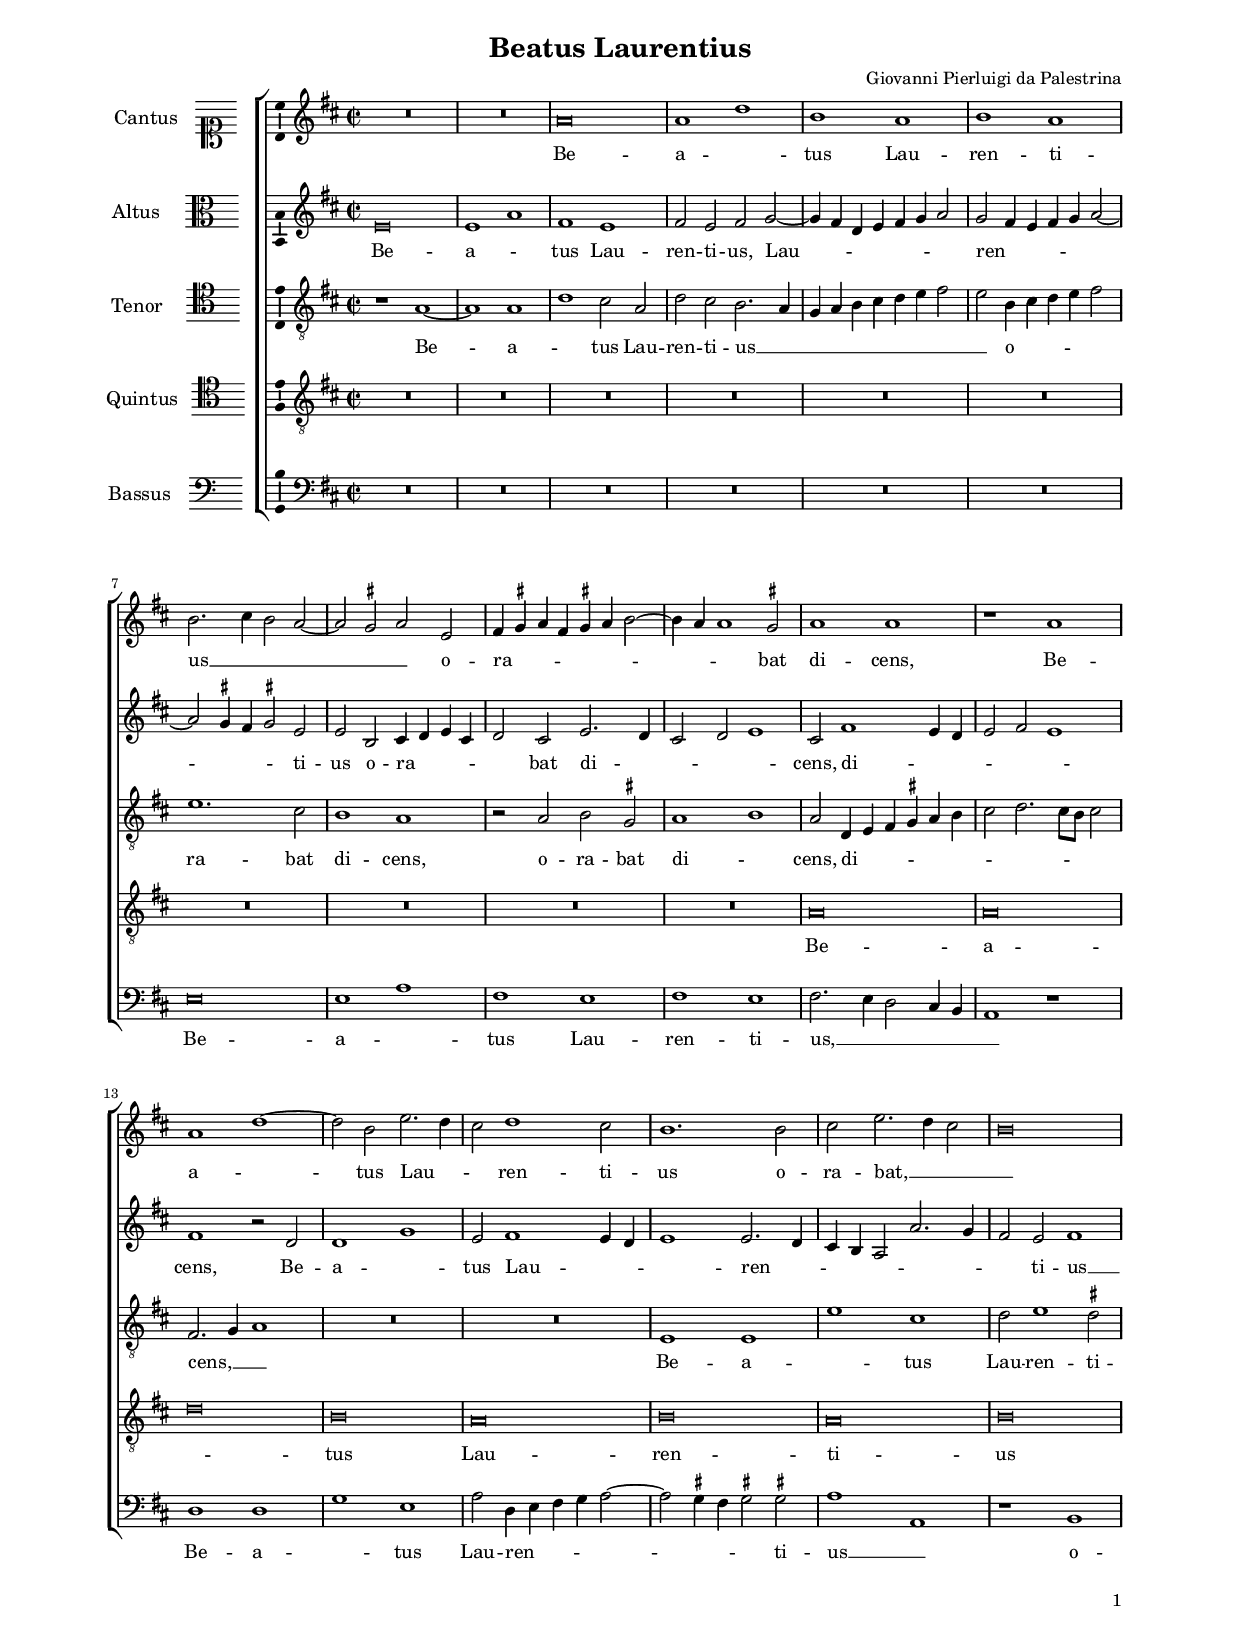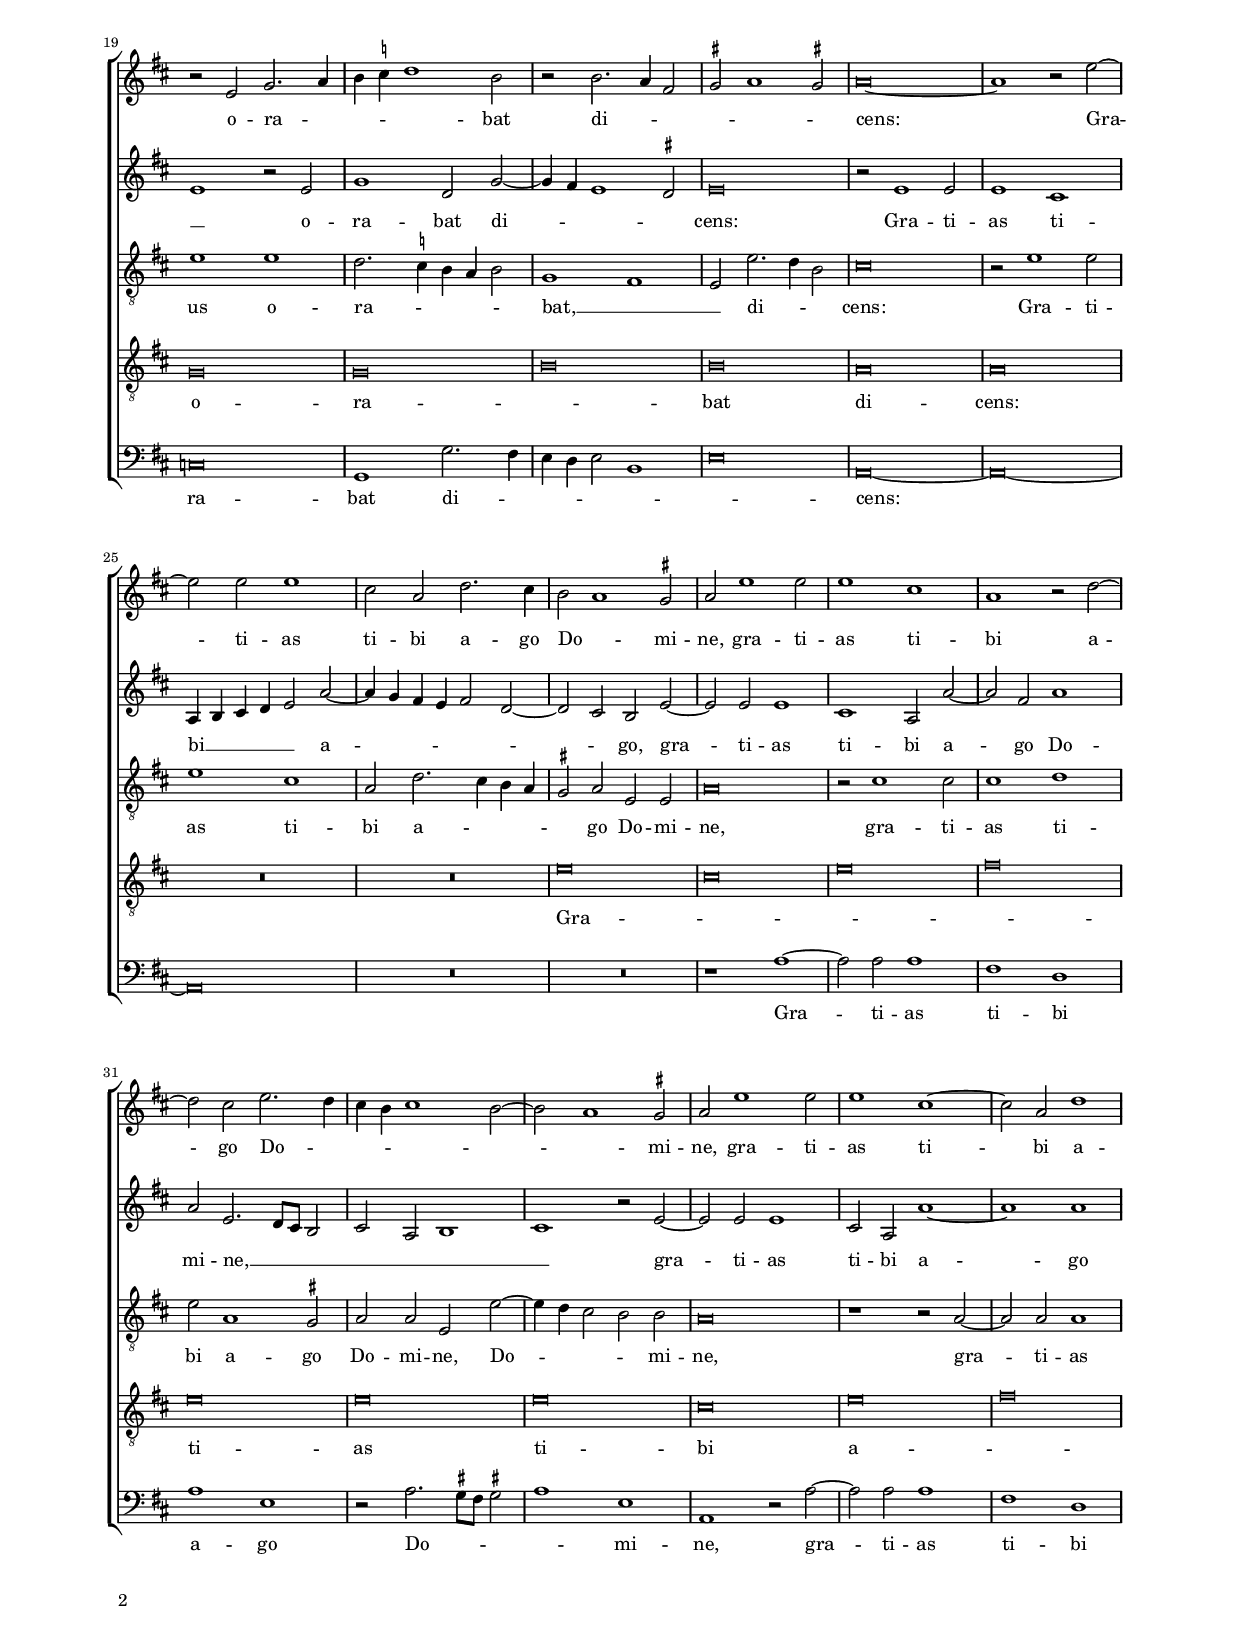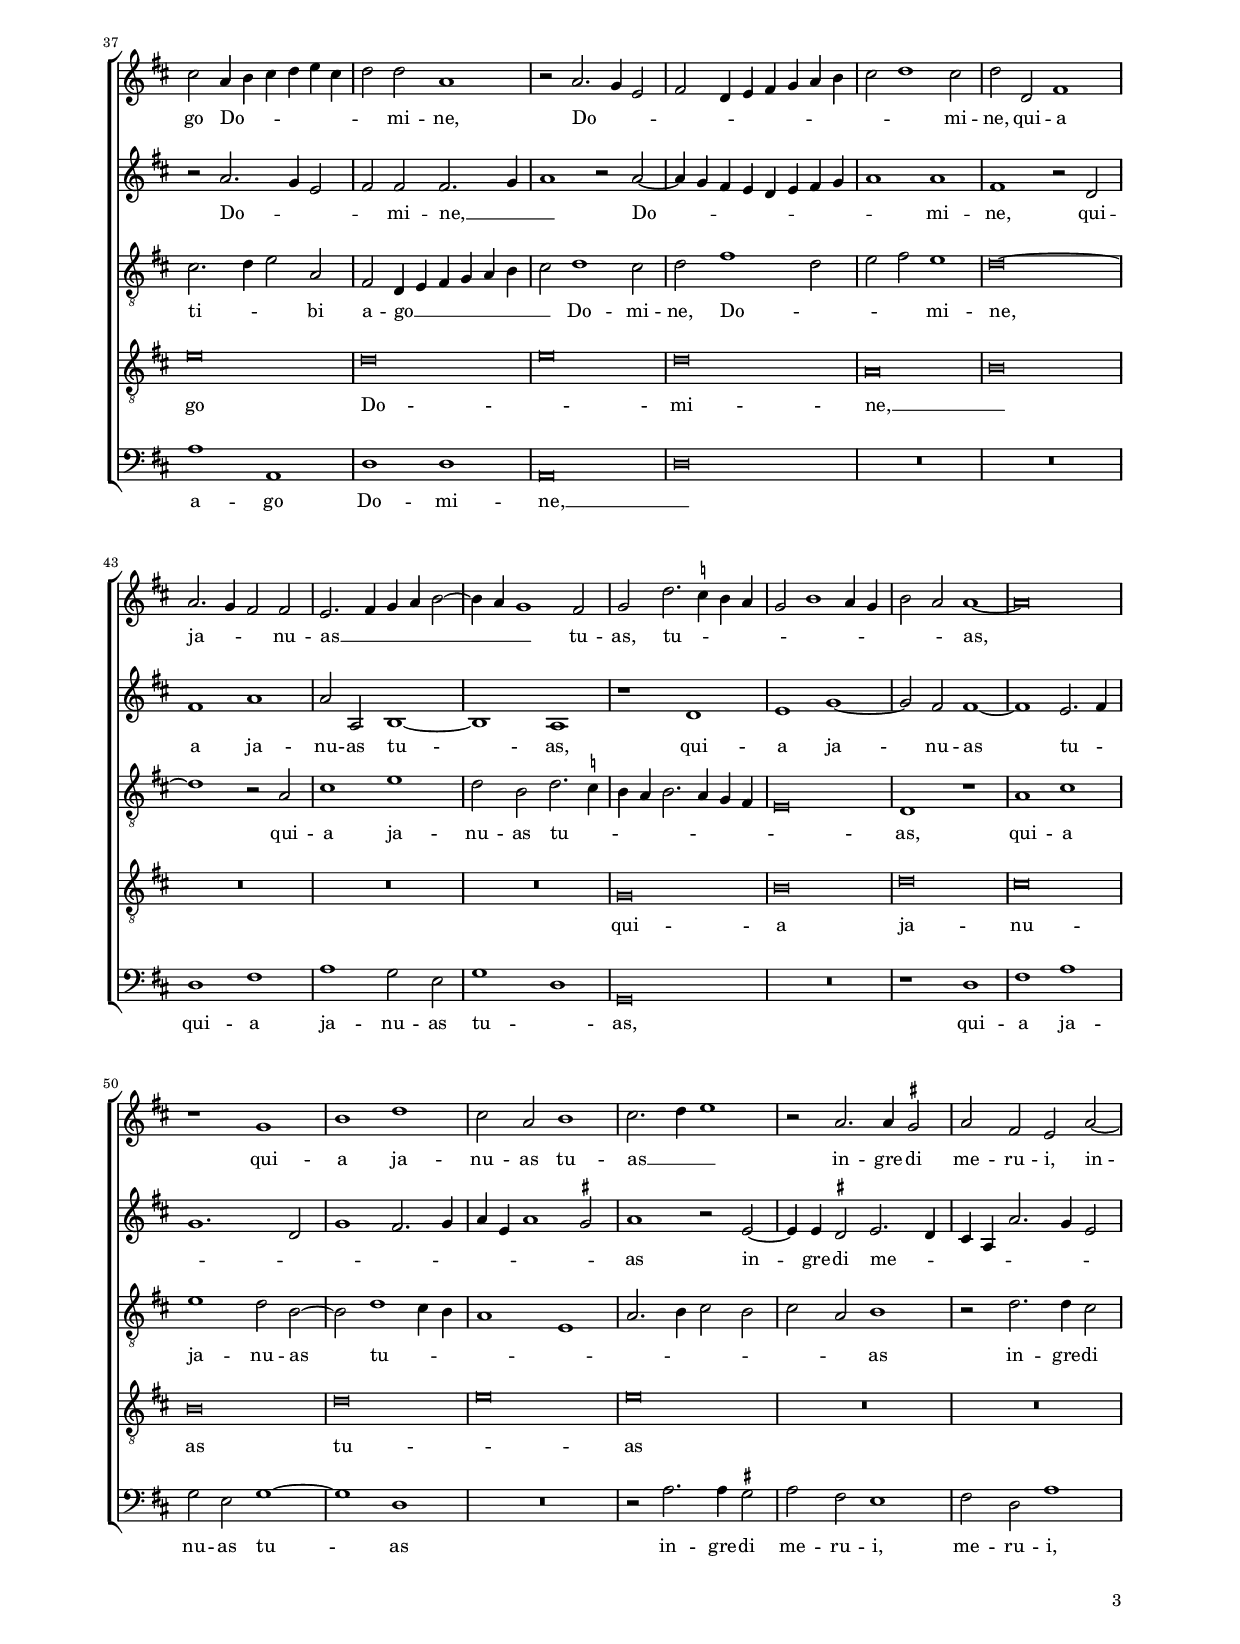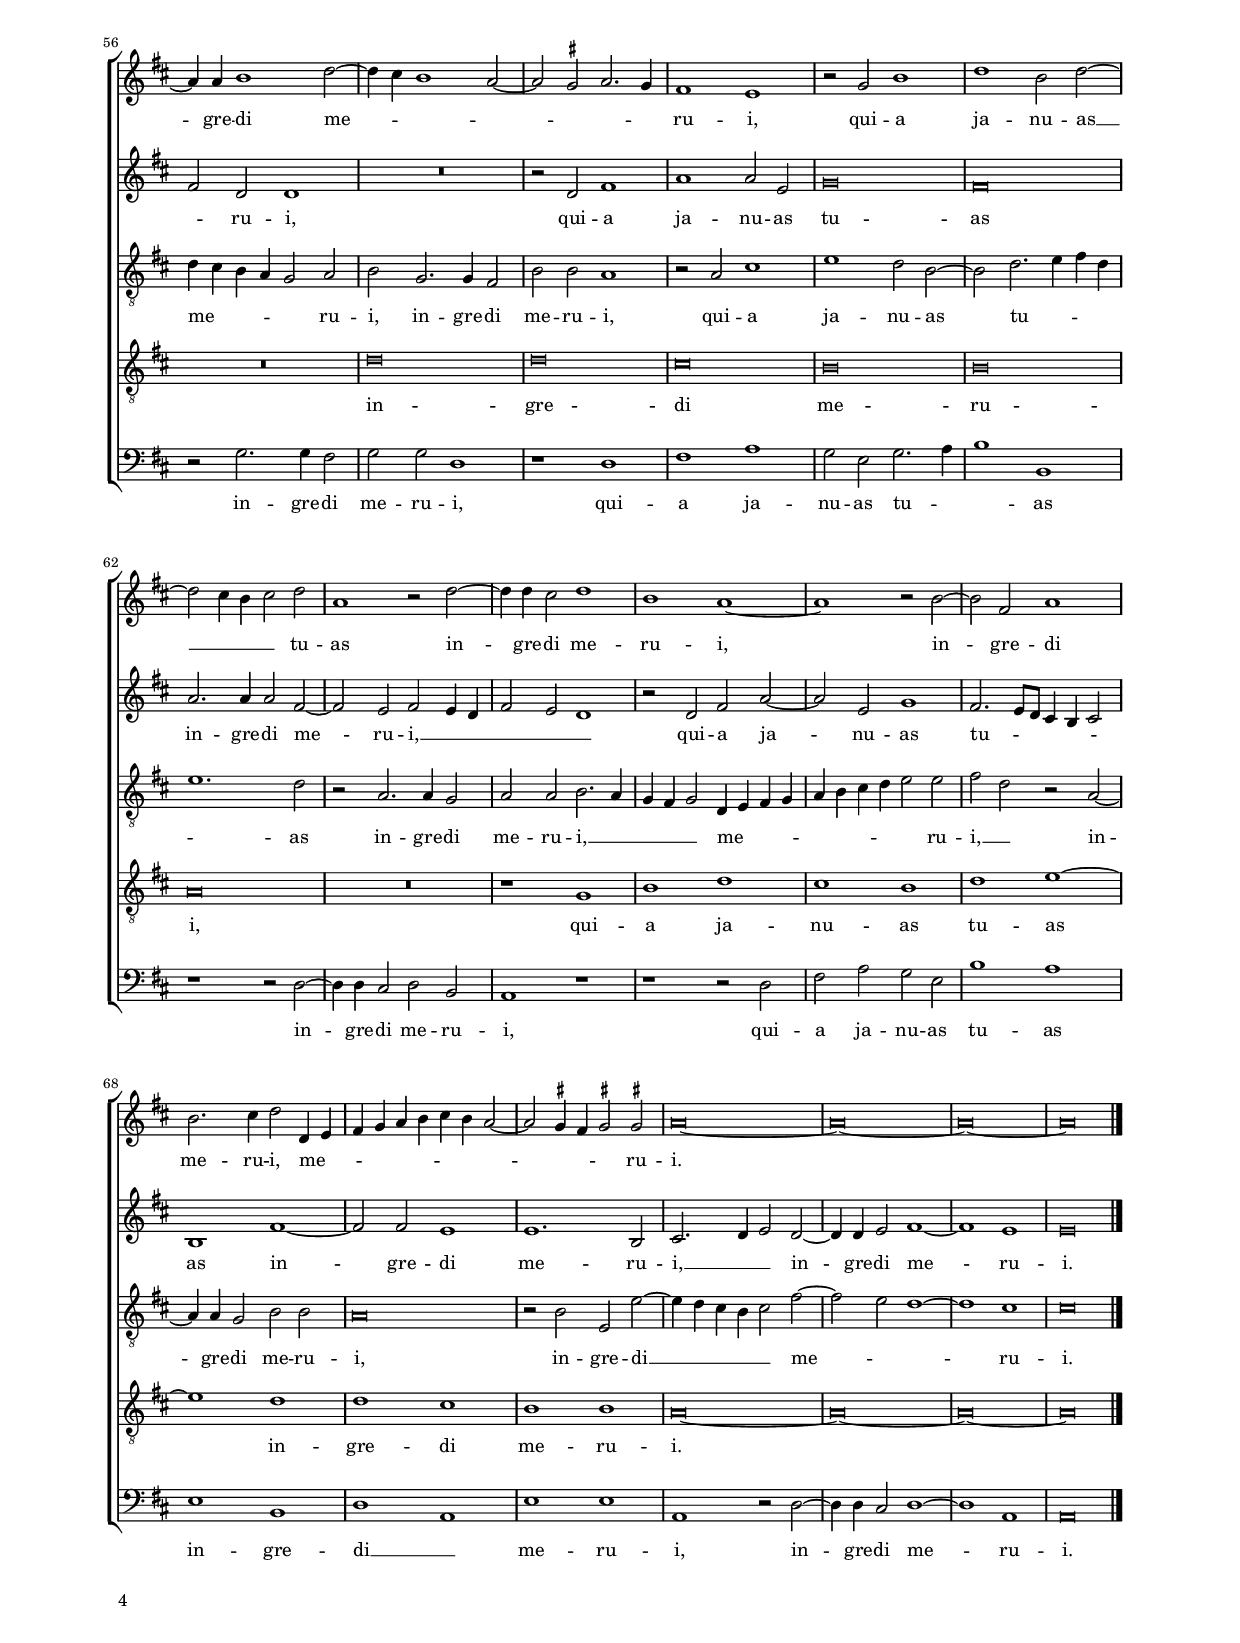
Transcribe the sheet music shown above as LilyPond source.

\header
{
	title="Beatus Laurentius"
	composer="Giovanni Pierluigi da Palestrina"
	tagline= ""
}

\version "2.24.2"
\include "deutsch.ly"
#(set-global-staff-size 15)
% #(set-default-paper-size "letter")
#(ly:set-option 'point-and-click #f)


\paper
	{
	top-margin = 1.8 \cm
	bottom-margin = 1.2 \cm
	left-margin = 2 \cm
	right-margin = 2 \cm
	ragged-bottom = ##f
	ragged-last-bottom = ##f
	print-page-number = ##f
	system-system-spacing = #'((basic-distance . 16) (minimum-distance . 14) (padding . 5) (strechability . 150))
	oddFooterMarkup=\markup   \fill-line { "" \fromproperty #'page:page-number-string }
	evenFooterMarkup=\markup  \fill-line { \fromproperty #'page:page-number-string "" }
	last-bottom-spacing = #'((basic-distance . 12) (minimum-distance . 7) (padding . 4))
	systems-per-page = 3
%	min-systems-per-page = 3
	markup-system-spacing = #'(basic-distance . 12)
%	print-all-headers = ##t
%	print-first-page-number = ##t
%	first-page-number = 1
	}

	
global = {
	\key c \major
	\time 2/2 \set Score.measureLength = #(ly:make-moment 2/1)
	\skip 1*2*74 \bar "|."
	}

	ficta = { \once \set suggestAccidentals = ##t }

	forget = #(define-music-function (music) (ly:music?) #{
		\accidentalStyle forget
		$music
		\accidentalStyle default
		#})


incipitcantus = \markup { \score {
	{
	\set Staff.instrumentName = \markup { \fontsize #1 "Cantus" }
	\key c \major
	\clef soprano
	s4 \bar ""
	}
	\layout  {
	raggedright = ##t
	indent = 1.6 \cm
	line-width = 2.5\cm
	\context { \Staff \remove Time_signature_engraver }
	\override Staff.Clef.Y-extent = #'(0 . 0)
	}} \hspace #1 }

	 
incipitaltus = \markup { \score {
	{
	\set Staff.instrumentName = \markup { \fontsize #1 "Altus" }
	\key c \major
	\clef alto
	s4 \bar ""
	}
	\layout  {
	raggedright = ##t
	indent = 1.6 \cm
	line-width = 2.5\cm
	\context { \Staff \remove Time_signature_engraver }
	\override Staff.Clef.Y-extent = #'(0 . 0)
	}} \hspace #1 }


incipittenor = \markup { \score {
	{
	\set Staff.instrumentName = \markup { \fontsize #1 "Tenor" }
	\key c \major
	\clef tenor
	s4 \bar ""
	}
	\layout  {
	raggedright = ##t
	indent = 1.6 \cm
	line-width = 2.5\cm
	\context { \Staff \remove Time_signature_engraver }
	\override Staff.Clef.Y-extent = #'(0 . 0)
	}} \hspace #1 }
	 
	 
incipitquintus = \markup { \score {
	{
	\set Staff.instrumentName = \markup { \fontsize #1 "Quintus" }
	\key c \major
	\clef tenor
	s4 \bar ""
	}
	\layout  {
	raggedright = ##t
	indent = 1.6 \cm
	line-width = 2.5\cm
	\context { \Staff \remove Time_signature_engraver }
	\override Staff.Clef.Y-extent = #'(0 . 0)
	}} \hspace #1 }
	 
	 
incipitbassus = \markup { \score {
	{
	\set Staff.instrumentName = \markup { \fontsize #1 "Bassus" }
	\key c \major
	\clef bass
	s4 \bar ""
	}
	\layout  {
	raggedright = ##t
	indent = 1.6 \cm
	line-width = 2.5\cm
	\context { \Staff \remove Time_signature_engraver }
	\override Staff.Clef.Y-extent = #'(0 . 0)
	}} \hspace #1 }


cantus =  \relative c''
	{
	R\breve
	R\breve
	g\breve
	g1 c
%5
	a1 g |
	a1 g
	a2. h4 a2 g~
	g2 \ficta fis g d
	e4 \ficta fis g e \ficta fis! g a2~
%10
	a4 g g1 \ficta fis2 |
	g1 g
	r1 g
	g1 c~
	c2 a d2. c4
%15
	h2 c1 h2 |
	a1. a2
	h2 d2. c4 h2
	a\breve
	r2 d, f2. g4
%20
	a4 \ficta b c1 a2 |
	r2 a2. g4 e2
	\ficta fis2 g1 \ficta fis!2
	g\breve~
	g1 r2 d'~
%25
	d2 d d1 |
	h2 g c2. h4
	a2 g1 \ficta fis2
	g2 d'1 d2
	d1 h
%30
	g1 r2 c~ |
	c2 h d2. c4
	h4 a h1 a2~
	a2 g1 \ficta fis2
	g2 d'1 d2
%35
	d1 h~ |
	h2 g c1
	h2 g4 a h c d h
	c2 c g1
	r2 g2. f4 d2
%40
	e2 c4 d e f g a |
	h2 c1 h2
	c2 c, e1
	g2. f4 e2 e
	d2. e4 f g a2~
%45
	a4 g f1 e2 |
	f2 c'2. \ficta b4 a g
	f2 a1 g4 f
	a2 g g1~
	g\breve
%50
	r1 f |
	a1 c
	h2 g a1
	h2. c4 d1
	r2 g,2. g4 \ficta fis2
%55
	g2 e d g~ |
	g4 g a1 c2~
	c4 h a1 g2~
	g2 \ficta fis g2. \forget f4
	e1 d
%60
	r2 f a1 |
	c1 a2 c~
	c2 h4 a h2 c
	g1 r2 c~
	c4 c h2 c1
%65
	a1 g~ |
	g1 r2 a~
	a2 e g1
	a2. h4 c2 c,4 d
	e4 f g a h a g2~
%70
	g2 \ficta fis4 e \ficta fis!2 \ficta fis! |
	g\breve~
	g\breve~
	g\breve~
	g\breve |
	}


altus =  \relative c'
	{
	d\breve
	d1 g
	e1 d
	e2 d e f~
%5
	f4 e c d e f g2 |
	f2 e4 d e f g2~
	g2 \ficta fis4 e \ficta fis!2 d
	d2 a h4 c d h
	c2 h d2. c4
%10
	h2 c d1 |
	h2 e1 d4 c
	d2 e d1
	e1 r2 c
	c1 f
%15
	d2 e1 d4 c |
	d1 d2. c4
	h4 a g2 g'2. f4
	e2 d e1
	d1 r2 d
%20
	f1 c2 f~ |
	f4 e d1 \ficta cis2
	d\breve
	r2 d1 d2
	d1 h
%25
	g4 a h c d2 g~ |
	g4 f e d e2 c~
	c2 h a d~
	d2 d d1
	h1 g2 g'~
%30
	g2 e g1 |
	g2 d2. c8 h a2
	h2 g a1
	h1 r2 d~
	d2 d d1
%35
	h2 g g'1~ |
	g1 g
	r2 g2. f4 d2
	e2 e e2. f4
	g1 r2 g~
%40
	g4 f e d c d e f |
	g1 g
	e1 r2 c
	e1 g
	g2 g, a1~
%45
	a1 g |
	r1 c
	d1 f~
	f2 e e1~
	e1 d2. e4
%50
	f1. c2 |
	f1 e2. f4
	g4 d g1 \ficta fis2
	g1 r2 d~
	d4 d \ficta cis2 d2. \forget c4
%55
	h4 g g'2. f4 d2 |
	e2 c c1
	R\breve
	r2 c e1
	g1 g2 d
%60
	f\breve |
	e\breve
	g2. g4 g2 e~
	e2 d e d4 c
	e2 d c1
%65
	r2 c e g~ |
	g2 d f1
	e2. d8 c h4 a h2
	a1 e'~
	e2 e d1
%70
	d1. a2 |
	h2. c4 d2 c~
	c4 c d2 e1~
	e1 d
	d\breve |
	}


tenor =  \relative c'
	{
	r1 g~
	g1 g
	c1 h2 g
	c2 h a2. g4
%5
	f4 g a h c d e2 |
	d2 a4 h c d e2
	d1. h2
	a1 g
	r2 g a \ficta fis
%10
	g1 a |
	g2 c,4 d e \ficta fis g a
	h2 c2. h8 a h2
	e,2. f4 g1
	R\breve
%15
	R\breve |
	d1 d
	d'1 h
	c2 d1 \ficta cis2
	d1 d
%20
	c2. \ficta b4 a g a2 |
	f1 e
	d2 d'2. c4 a2
	h\breve
	r2 d1 d2
%25
	d1 h |
	g2 c2. h4 a g
	\ficta fis2 g d d
	g\breve
	r2 h1 h2
%30
	h1 c |
	d2 g,1 \ficta fis2
	g2 g d d'~
	d4 c h2 a a
	g\breve
%35
	r1 r2 g~ |
	g2 g g1
	h2. c4 d2 g,
	e2 c4 d e f g a
	h2 c1 h2
%40
	c2 e1 c2 |
	d2 e d1
	c\breve~
	c1 r2 g
	h1 d
%45
	c2 a c2. \ficta b4 |
	a4 g a2. g4 f e
	d\breve
	c1 r
	g'1 h
%50
	d1 c2 a~ |
	a2 c1 h4 a
	g1 d
	g2. a4 h2 a
	h2 g a1
%55
	r2 c2. c4 h2 |
	c4 h a g f2 g
	a2 f2. f4 e2
	a2 a g1
	r2 g h1
%60
	d1 c2 a~ |
	a2 c2. d4 e c
	d1. c2
	r2 g2. g4 f2
	g2 g a2. g4
%65
	f4 e f2 c4 d e f |
	g4 a h c d2 d
	e2 c r g~
	g4 g f2 a a
	g\breve
%70
	r2 a d, d'~ |
	d4 c h a h2 e~
	e2 d c1~
	c1 h
	h\breve |
	}


quintus  =  \relative c'
	{
	R\breve
	R\breve
	R\breve
	R\breve
%5
	R\breve |
	R\breve
	R\breve
	R\breve
	R\breve
%10
	R\breve |
	g\breve
	g\breve
	c\breve
	a\breve
%15
	g\breve |
	a\breve
	g\breve
	a\breve
	f\breve
%20
	f\breve |
	a\breve
	a\breve
	g\breve
	g\breve
%25
	R\breve
	R\breve
	d'\breve
	h\breve
	d\breve
%30
	e\breve |
	d\breve
	d\breve
	d\breve
	h\breve
%35
	d\breve |
	e\breve
	d\breve
	c\breve
	d\breve
%40
	c\breve |
	g\breve
	a\breve
	R\breve
	R\breve
%45
	R\breve |
	f\breve
	a\breve
	c\breve
	h\breve
%50
	a\breve |
	c\breve
	d\breve
	d\breve
	R\breve
%55
	R\breve |
	R\breve
	c\breve
	c\breve
	h\breve
%60
	a\breve |
	a\breve
	g\breve
	R\breve
	r1 f
%65
	a1 c |
	h1 a
	c1 d~
	d1 c
	c1 h
%70
	a1 a |
	g\breve~
	g\breve~
	g\breve~
	g\breve |
	}


bassus  =  \relative c
	{
	R\breve
	R\breve
	R\breve
	R\breve
%5
	R\breve |
	R\breve
	d\breve
	d1 g
	e1 d
%10
	e1 d |
	e2. d4 c2 h4 a
	g1 r
	c1 c
	f1 d
%15
	g2 c,4 d e f g2~ |
	g2 \ficta fis4 e \ficta fis!2 \ficta fis!
	g1 g,
	r1 a
	b\breve
%20
	f1 f'2. e4 |
	d4 c d2 a1
	d\breve
	g,\breve~
	g\breve~
%25
	g\breve |
	R\breve
	R\breve
	r1 g'~
	g2 g g1
%30
	e1 c |
	g'1 d
	r2 g2. \ficta fis8 e \ficta fis!2
	g1 d
	g,1 r2 g'~
%35
	g2 g g1 |
	e1 c
	g'1 g,
	c1 c
	g\breve
%40
	c\breve |
	R\breve
	R\breve
	c1 e
	g1 f2 d
%45
	f1 c |
	f,\breve
	R\breve
	r1 c'
	e1 g
%50
	f2 d f1~ |
	f1 c
	R\breve
	r2 g'2. g4 \ficta fis2
	g2 e d1
%55
	e2 c g'1 |
	r2 f2. f4 e2
	f2 f c1
	r1 c
	e1 g
%60
	f2 d f2. g4 |
	a1 a,
	r1 r2 c~
	c4 c h2 c a
	g1 r
%65
	r1 r2 c |
	e2 g f d
	a'1 g
	d1 a
	c1 g
%70
	d'1 d |
	g,1 r2 c~
	c4 c h2 c1~
	c1 g
	g\breve |
	}


lyricscantus = \lyricmode {
	Be -- a -- _ tus Lau -- ren -- ti -- us __ _ _ _ _ _ o -- ra -- _ _ _ _ _ _ _ _ bat di -- cens,
	Be -- a -- _ tus Lau -- _ _ ren -- ti -- us o -- ra -- bat, __ _ _ _
	o -- ra -- _ _ _ _ bat di -- _ _ _ _ _ cens:
	Gra -- ti -- as ti -- bi a -- go Do -- _ mi -- ne,
	gra -- ti -- as ti -- bi a -- go Do -- _ _ _ _ _ _ mi -- ne,
	gra -- ti -- as ti -- bi a -- go Do -- _ _ _ _ _ _ mi -- ne,
	Do -- _ _ _ _ _ _ _ _ _ _ _ mi -- ne,
	qui -- a ja -- _ _ nu -- as __ _ _ _ _ _ _ tu -- as,
	tu -- _ _ _ _ _ _ _ _ _ as,
	qui -- a ja -- nu -- as tu -- as __ _ _
	in -- gre -- di me -- ru -- i,
	in -- gre -- di me -- _ _ _ _ _ _ ru -- i,
	qui -- a ja -- nu -- as __ _ _ _ tu -- as
	in -- gre -- di me -- ru -- i,
	in -- gre -- di me -- ru -- i,
	me -- _ _ _ _ _ _ _ _ _ _ _ ru -- i.
	}


lyricsaltus = \lyricmode {
	Be -- a -- _ tus Lau -- ren -- ti -- us,
	Lau -- _ _ _ _ _ _ ren -- _ _ _ _ _ _ _ _ ti -- us o -- ra -- _ _ _ _ bat di -- _ _ _ _ cens,
	di -- _ _ _ _ _ cens,
	Be -- a -- _ tus Lau -- _ _ _ ren -- _ _ _ _ _ _ _ ti -- us __ _ o -- ra -- bat di -- _ _ _ cens:
	Gra -- ti -- as ti -- bi __ _ _ _ _ a -- _ _ _ _ _ _ go,
	gra -- ti -- as ti -- bi a -- go Do -- mi -- ne, __ _ _ _ _ _ _ _
	gra -- ti -- as ti -- bi a -- go Do -- _ _ _ mi -- ne, __ _ _
	Do -- _ _ _ _ _ _ _ _ mi -- ne,
	qui -- a ja -- nu -- as tu -- as,
	qui -- a ja -- nu -- as tu -- _ _ _ _ _ _ _ _ _ _ as
	in -- gre -- di me -- _ _ _ _ _ _ _ ru -- i,
	qui -- a ja -- nu -- as tu -- as
	in -- gre -- di me -- ru -- i, __ _ _ _ _ _
	qui -- a ja -- nu -- as tu -- _ _ _ _ _ as
	in -- gre -- di me -- ru -- i, __ _ _
	in -- gre -- di me -- ru -- i.
	}


lyricstenor = \lyricmode {
	Be -- a -- _ tus Lau -- ren -- ti -- us __ _ _ _ _ _ _ _ _ _ o -- _ _ _ _ ra -- bat di -- cens,
	o -- ra -- bat di -- _ cens,
	di -- _ _ _ _ _ _ _ _ _ _ cens, __ _ _
	Be -- a -- _ tus Lau -- ren -- ti -- us o -- ra -- _ _ _ _ bat, __ _ _ di -- _ _ cens:
	Gra -- ti -- as ti -- bi a -- _ _ _ _ go Do -- mi -- ne,
	gra -- ti -- as ti -- bi a -- go Do -- mi -- ne,
	Do -- _ _ _ mi -- ne,
	gra -- ti -- as ti -- _ _ bi a -- go __ _ _ _ _ _ _ Do -- mi -- ne,
	Do -- _ _ _ mi -- ne,
	qui -- a ja -- nu -- as tu -- _ _ _ _ _ _ _ _ as,
	qui -- a ja -- nu -- as tu -- _ _ _ _ _ _ _ _ _ _ as
	in -- gre -- di me -- _ _ _ _ ru -- i,
	in -- gre -- di me -- ru -- i,
	qui -- a ja -- nu -- as tu -- _ _ _ _ as
	in -- gre -- di me -- ru -- i, __ _ _ _ _
	me -- _ _ _ _ _ _ _ _ ru -- i, __ _
	in -- gre -- di me -- ru -- i,
	in -- gre -- di __ _ _ _ _ me -- _ _ ru -- i.
	}


lyricsquintus = \lyricmode {
	Be -- a -- _ tus Lau -- ren -- ti -- us o -- ra -- _ bat di -- cens:
	Gra -- _ _ _ ti -- as ti -- bi a -- _ go Do -- _ mi -- ne, __ _
	qui -- a ja -- nu -- as tu -- _ as
	in -- gre -- di me -- ru -- i,
	qui -- a ja -- nu -- as tu -- as
	in -- gre -- di me -- ru -- i.
	}


lyricsbassus = \lyricmode {
	Be -- a -- _ tus Lau -- ren -- ti -- us, __ _ _ _ _ _
	Be -- a -- _ tus Lau -- ren -- _ _ _ _ _ _ _ ti -- us __ _ o -- ra -- bat di -- _ _ _ _ _ _ cens:
	Gra -- ti -- as ti -- bi a -- go Do -- _ _ _ _ mi -- ne,
	gra -- ti -- as ti -- bi a -- go Do -- mi -- ne, __ _
	qui -- a ja -- nu -- as tu -- _ as,
	qui -- a ja -- nu -- as tu -- as
	in -- gre -- di me -- ru -- i,
	me -- ru -- i,
	in -- gre -- di me -- ru -- i,
	qui -- a ja -- nu -- as tu -- _ _ as
	in -- gre -- di me -- ru -- i,
	qui -- a ja -- nu -- as tu -- as
	in -- gre -- di __ _ me -- ru -- i,
	in -- gre -- di me -- ru -- i.
	}


\score
{  
	\transpose c d {
	\new ChoirStaff \with { \override StaffGrouper.staff-staff-spacing.basic-distance = #12 }
	<<

	\new Staff << \global
	\new Voice="v1" {
		\set Staff.instrumentName=\incipitcantus
%		\set Staff.instrumentName= "S"
		\set Staff.midiInstrument = "reed organ"
		\clef violin
		\cantus }
	\new Lyrics \lyricsto "v1" {\lyricscantus }
	>>


	\new Staff << \global
	\new Voice="v2" {
		\set Staff.instrumentName=\incipitaltus
%		\set Staff.instrumentName= "A"
		\set Staff.midiInstrument = "reed organ"
		\clef violin 
		\altus}
	\new Lyrics \lyricsto "v2" {\lyricsaltus }
	>>


	\new Staff << \global
	\new Voice="v3" {
		\set Staff.instrumentName=\incipittenor
%		\set Staff.instrumentName= "T"
		\set Staff.midiInstrument = "reed organ"
		\clef "G_8"
		\tenor }
	\new Lyrics \lyricsto "v3" {\lyricstenor }
	>>


	\new Staff << \global
	\new Voice="v5" {
		\set Staff.instrumentName=\incipitquintus
%		\set Staff.instrumentName= "Q"
		\set Staff.midiInstrument = "reed organ"
		\clef "G_8"
		\quintus}
	\new Lyrics \lyricsto "v5" {\lyricsquintus }
	>>


	\new Staff << \global
	\new Voice="v4" {
		\set Staff.instrumentName=\incipitbassus
%		\set Staff.instrumentName= "B"
		\set Staff.midiInstrument = "reed organ"
		\clef bass 
		\bassus }
	\new Lyrics \lyricsto "v4" {\lyricsbassus}
	>>

	>>
	} % transpose

	\layout
	{
	indent = 2.5\cm
	\context { \Lyrics \override VerticalAxisGroup.nonstaff-relatedstaff-spacing.padding = #1.5 }
%	\context { \Lyrics \override LyricText.font-size = #1 }
	\context { \Staff \override TimeSignature.break-visibility = #end-of-line-invisible }
	\context { \Staff \consists Ambitus_engraver }
	\context { \Score \override BarNumber.padding = #2 }
	\context { \Voice \override NoteHead.style = #'baroque }
	}

\midi
	{
	\tempo 2 = 90
	}

}


% EOF
